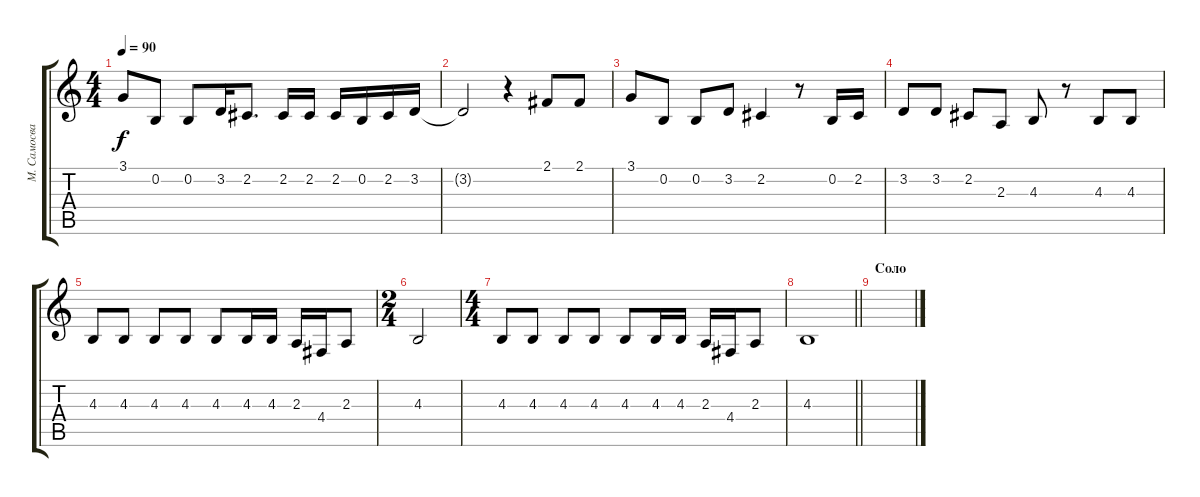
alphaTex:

\track ("М. Самосват" "М. Самосва") {instrument violin}
\staff {score tabs}
\tuning (E4 B3 G3 D3 A2 E2) {hide}
\ts (4 4)
\tempo 90
\clef g2
\ks c
3.1.8{dy f} 0.2.8 0.2.8 3.2.16 2.2.8{d} 2.2.16 2.2.16 2.2.16 0.2.16 2.2.16 3.2.16 |
3.2{t}.2 r.4 2.1.8 2.1.8 |
3.1.8 0.2.8 0.2.8 3.2.8 2.2.4 r.8 0.2.16 2.2.16 |
3.2.8 3.2.8 2.2.8 2.3.8 4.3.8 r.8 4.3.8 4.3.8 |
4.3.8 4.3.8 4.3.8 4.3.8 4.3.8 4.3.16 4.3.16 2.3.16 4.4.16 2.3.8 |
\ts (2 4)
4.3.2 |
\ts (4 4)
4.3.8 4.3.8 4.3.8 4.3.8 4.3.8 4.3.16 4.3.16 2.3.16 4.4.16 2.3.8 |
\barLineRight lightlight
4.3.1 |
\section ("" "Соло")
